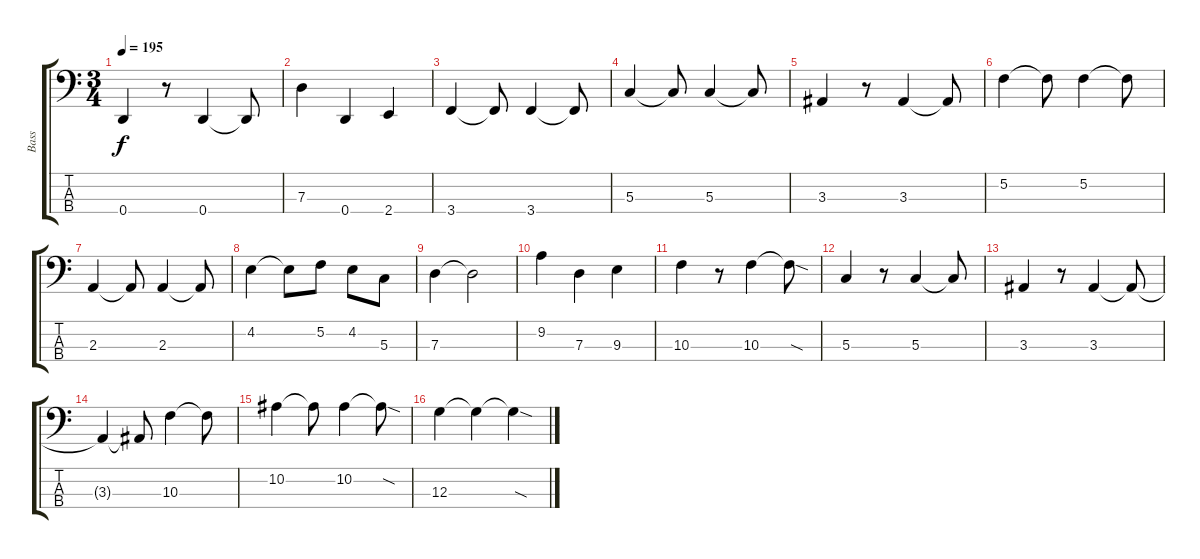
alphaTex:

\track ("Bass" "Bass") {instrument electricbassfinger}
\staff {score tabs}
\tuning (F2 C2 G1 D1) {hide}
\ts (3 4)
\tempo 195
\clef f4
\ks c
0.4.4{dy f} r.8 0.4.4 0.4{t}.8 |
7.3.4 0.4.4 2.4.4 |
3.4.4 3.4{t}.8 3.4.4 3.4{t}.8 |
5.3.4 5.3{t}.8 5.3.4 5.3{t}.8 |
3.3.4 r.8 3.3.4 3.3{t}.8 |
5.2.4 5.2{t}.8 5.2.4 5.2{t}.8 |
2.3.4 2.3{t}.8 2.3.4 2.3{t}.8 |
4.2.4 4.2{t}.8 5.2.8 4.2.8 5.3.8 |
7.3.4 7.3{t}.2 |
9.2.4 7.3.4 9.3.4 |
10.3.4 r.8 10.3.4 10.3{sod t}.8 |
5.3.4 r.8 5.3.4 5.3{t}.8 |
3.3.4 r.8 3.3.4 3.3{t}.8 |
3.3{t}.4 3.3{t}.8 10.3.4 10.3{t}.8 |
10.2.4 10.2{t}.8 10.2.4 10.2{sod t}.8 |
12.3.4 12.3{t}.4 12.3{sod t}.4
